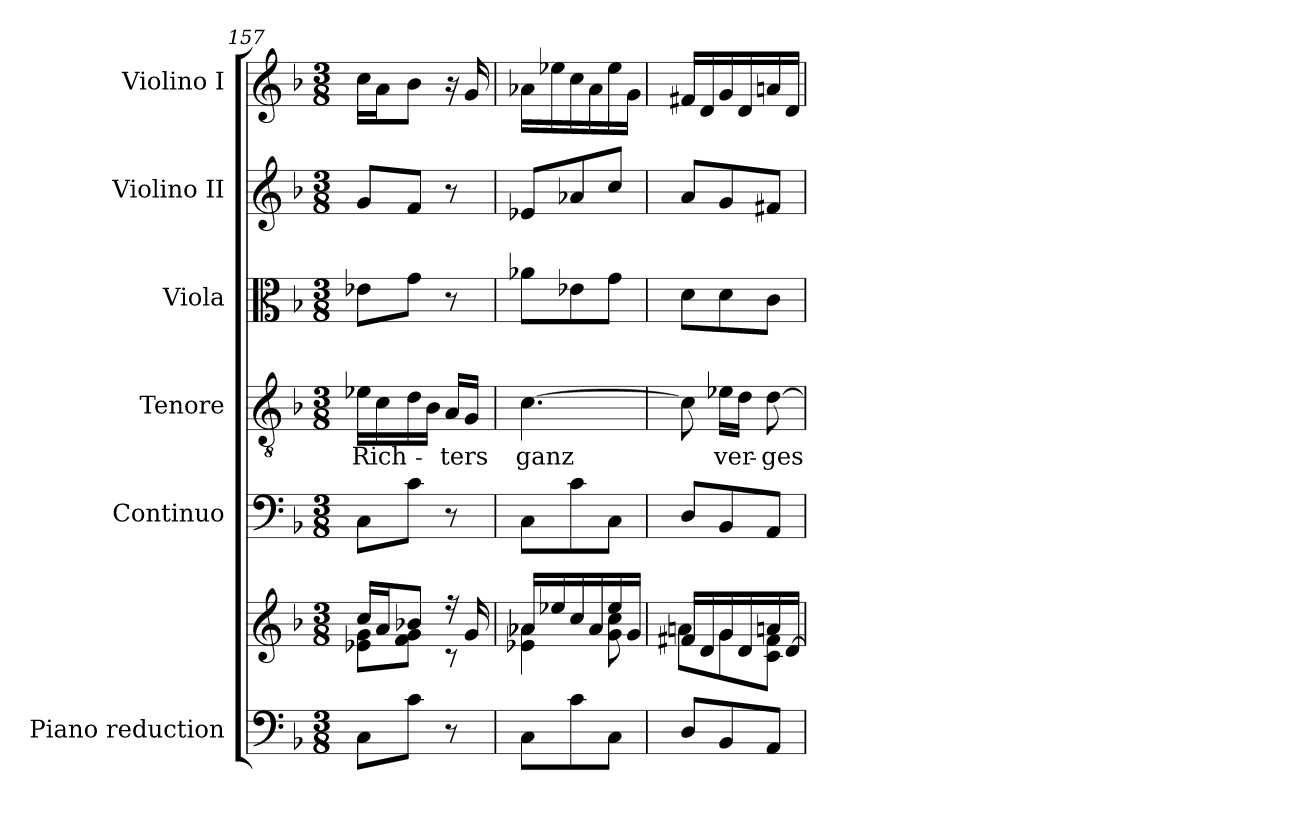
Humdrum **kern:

**kern	**kern	**kern	**kern	**text	**kern	**kern	**kern
*part6	*part6	*part5	*part4	*part4	*part3	*part2	*part1
*staff7	*staff6	*staff5	*staff4	*staff4	*staff3	*staff2	*staff1
*I"Piano reduction	*	*I"Continuo	*I"Tenore	*	*I"Viola	*I"Violino II	*I"Violino I
*I'Pno	*	*	*	*	*I'Vla	*I'Vln	*I'Vln
*clefF4	*clefG2	*clefF4	*clefGv2	*	*clefC3	*clefG2	*clefG2
*k[b-]	*k[b-]	*k[b-]	*k[b-]	*	*k[b-]	*k[b-]	*k[b-]
*M3/8	*M3/8	*M3/8	*M3/8	*	*M3/8	*M3/8	*M3/8
=157	=157	=157	=157	=157	=157	=157	=157
*	*^	*	*	*	*	*	*
!	!	!	!	!	!LO:LY:b	!	!	!
8C\L	16cc/LL	8e-X\ 8g\L	8C\L	16e-X\LL	Rich-	8e-X\L	8g/L	16cc\LL
.	16a/J	.	.	16c\	.	.	.	16a\J
8c\J	8b-X/J	8f\ 8g\J	8c\J	16d\	.	8g\J	8f/J	8b-\J
.	.	.	.	16B-\JJ	.	.	.	.
!	!	!	!	!	!LO:LY:b	!	!	!
8r	16r	8r	8r	16A/LL	-ters	8r	8r	16r
.	16g/	.	.	16G/JJ	.	.	.	16g/
=158	=158	=158	=158	=158	=158	=158	=158	=158
!	!	!	!	!	!LO:LY:b	!	!	!
8C\L	16a-X/LL	4e-X\ 4a-\	8C\L	[4.c\	ganz	8a-X\L	8e-X/L	16a-X\LL
.	16ee-X/	.	.	.	.	.	.	16ee-X\
8c\	16cc/	.	8c\	.	.	8e-X\	8a-X/	16cc\
.	16a-/	.	.	.	.	.	.	16a-\
8C\J	16ee-/	8g\ 8cc\	8C\J	.	.	8g\J	8cc/J	16ee-\
.	16g/JJ	.	.	.	.	.	.	16g\JJ
=159	=159	=159	=159	=159	=159	=159	=159	=159
8D/L	16f#X/LL	8an\L	8D/L	8c\]	.	8d\L	8a/L	16f#X/LL
.	16d/	.	.	.	.	.	.	16d/
!	!	!	!	!	!LO:LY:b	!	!	!
8BB-/	16g/	8g\	8BB-/	16e-X\LL	ver-	8d\	8g/	16g/
.	16d/	.	.	16d\JJ	.	.	.	16d/
!	!	!	!	!	!LO:LY:b	!	!	!
8AA/J	16an/	8c\ 8f#\J	8AA/J	[8d\	-ges-	8c\J	8f#X/J	16an/
.	[<16d/JJ	.	.	.	.	.	.	16d/JJ
*	*v	*v	*	*	*	*	*	*
=	=	=	=	=	=	=	=
*-	*-	*-	*-	*-	*-	*-	*-
